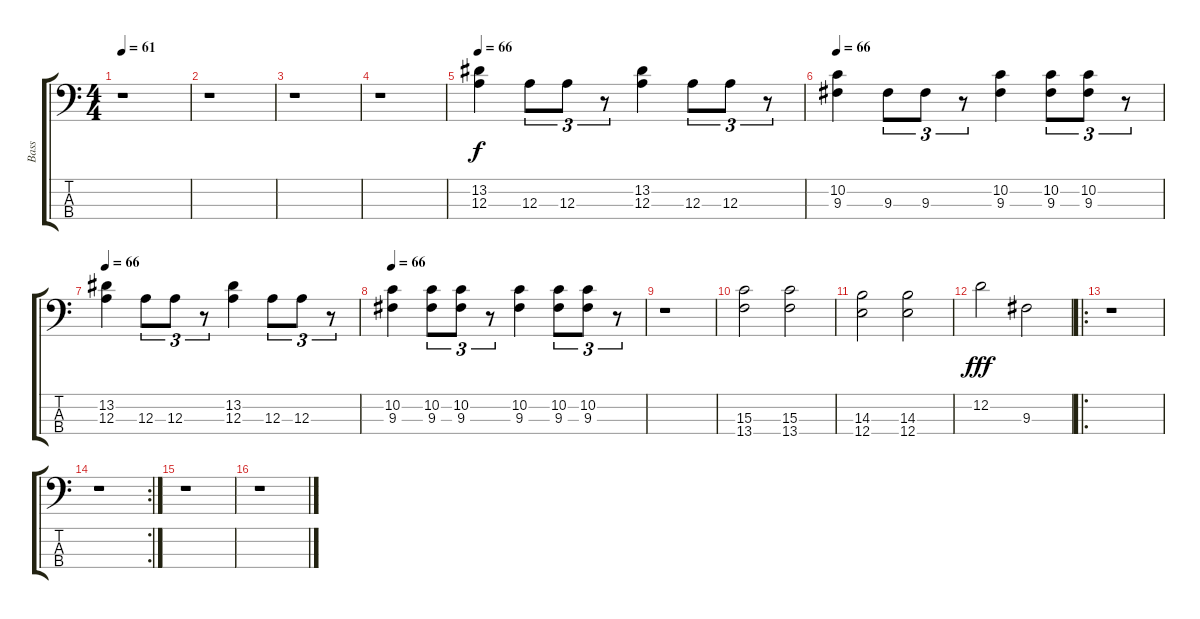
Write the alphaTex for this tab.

\track ("Bass" "Bass") {instrument electricbassfinger}
\staff {score tabs}
\tuning (G2 D2 A1 E1) {hide}
\ts (4 4)
\tempo 61
\clef f4
\ks c
r.1{dy f instrument electricbassfinger} |
r.1 |
r.1 |
r.1 |
\tempo 66
(13.2 12.3).4{instrument distortionguitar} 12.3.8{tu (3 2)} 12.3.8{tu (3 2)} r.8{tu (3 2)} (13.2 12.3).4 12.3.8{tu (3 2)} 12.3.8{tu (3 2)} r.8{tu (3 2)} |
\tempo 66
(10.2 9.3).4 9.3.8{tu (3 2)} 9.3.8{tu (3 2)} r.8{tu (3 2)} (10.2 9.3).4 (10.2 9.3).8{tu (3 2)} (10.2 9.3).8{tu (3 2)} r.8{tu (3 2)} |
\tempo 66
(13.2 12.3).4{instrument distortionguitar} 12.3.8{tu (3 2)} 12.3.8{tu (3 2)} r.8{tu (3 2)} (13.2 12.3).4 12.3.8{tu (3 2)} 12.3.8{tu (3 2)} r.8{tu (3 2)} |
\tempo 66
(10.2 9.3).4 (10.2 9.3).8{tu (3 2)} (10.2 9.3).8{tu (3 2)} r.8{tu (3 2)} (10.2 9.3).4 (10.2 9.3).8{tu (3 2)} (10.2 9.3).8{tu (3 2)} r.8{tu (3 2)} |
r.1 |
(15.3 13.4).2 (15.3 13.4).2 |
(14.3 12.4).2 (14.3 12.4).2 |
12.2.2{dy fff} 9.3.2 |
\ro
r.1 |
\rc 2
r.1 |
r.1 |
r.1
